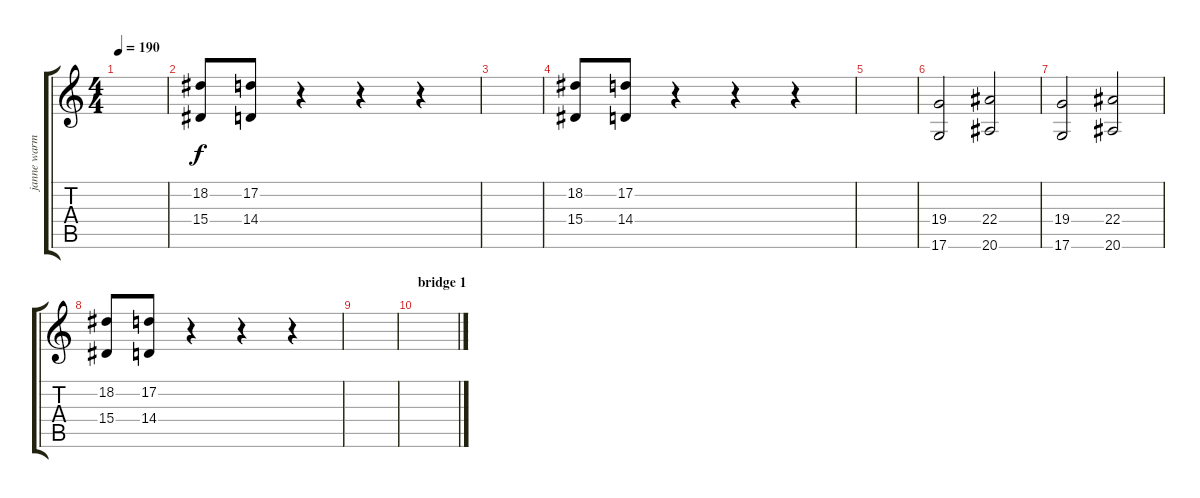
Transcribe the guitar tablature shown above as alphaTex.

\track ("janne warman" "janne warm") {instrument stringensemble1}
\staff {score tabs}
\tuning (D4 A3 F3 C3 G2 D2) {hide}
\ts (4 4)
\tempo 190
\clef g2
\ks c
|
(18.2 15.4).8 (17.2 14.4).8 r.4 r.4 r.4 |
|
(18.2 15.4).8 (17.2 14.4).8 r.4 r.4 r.4 |
|
(19.4 17.6).2 (22.4 20.6).2 |
(19.4 17.6).2 (22.4 20.6).2 |
(18.2 15.4).8 (17.2 14.4).8 r.4 r.4 r.4 |
|
\section ("" "bridge 1")
